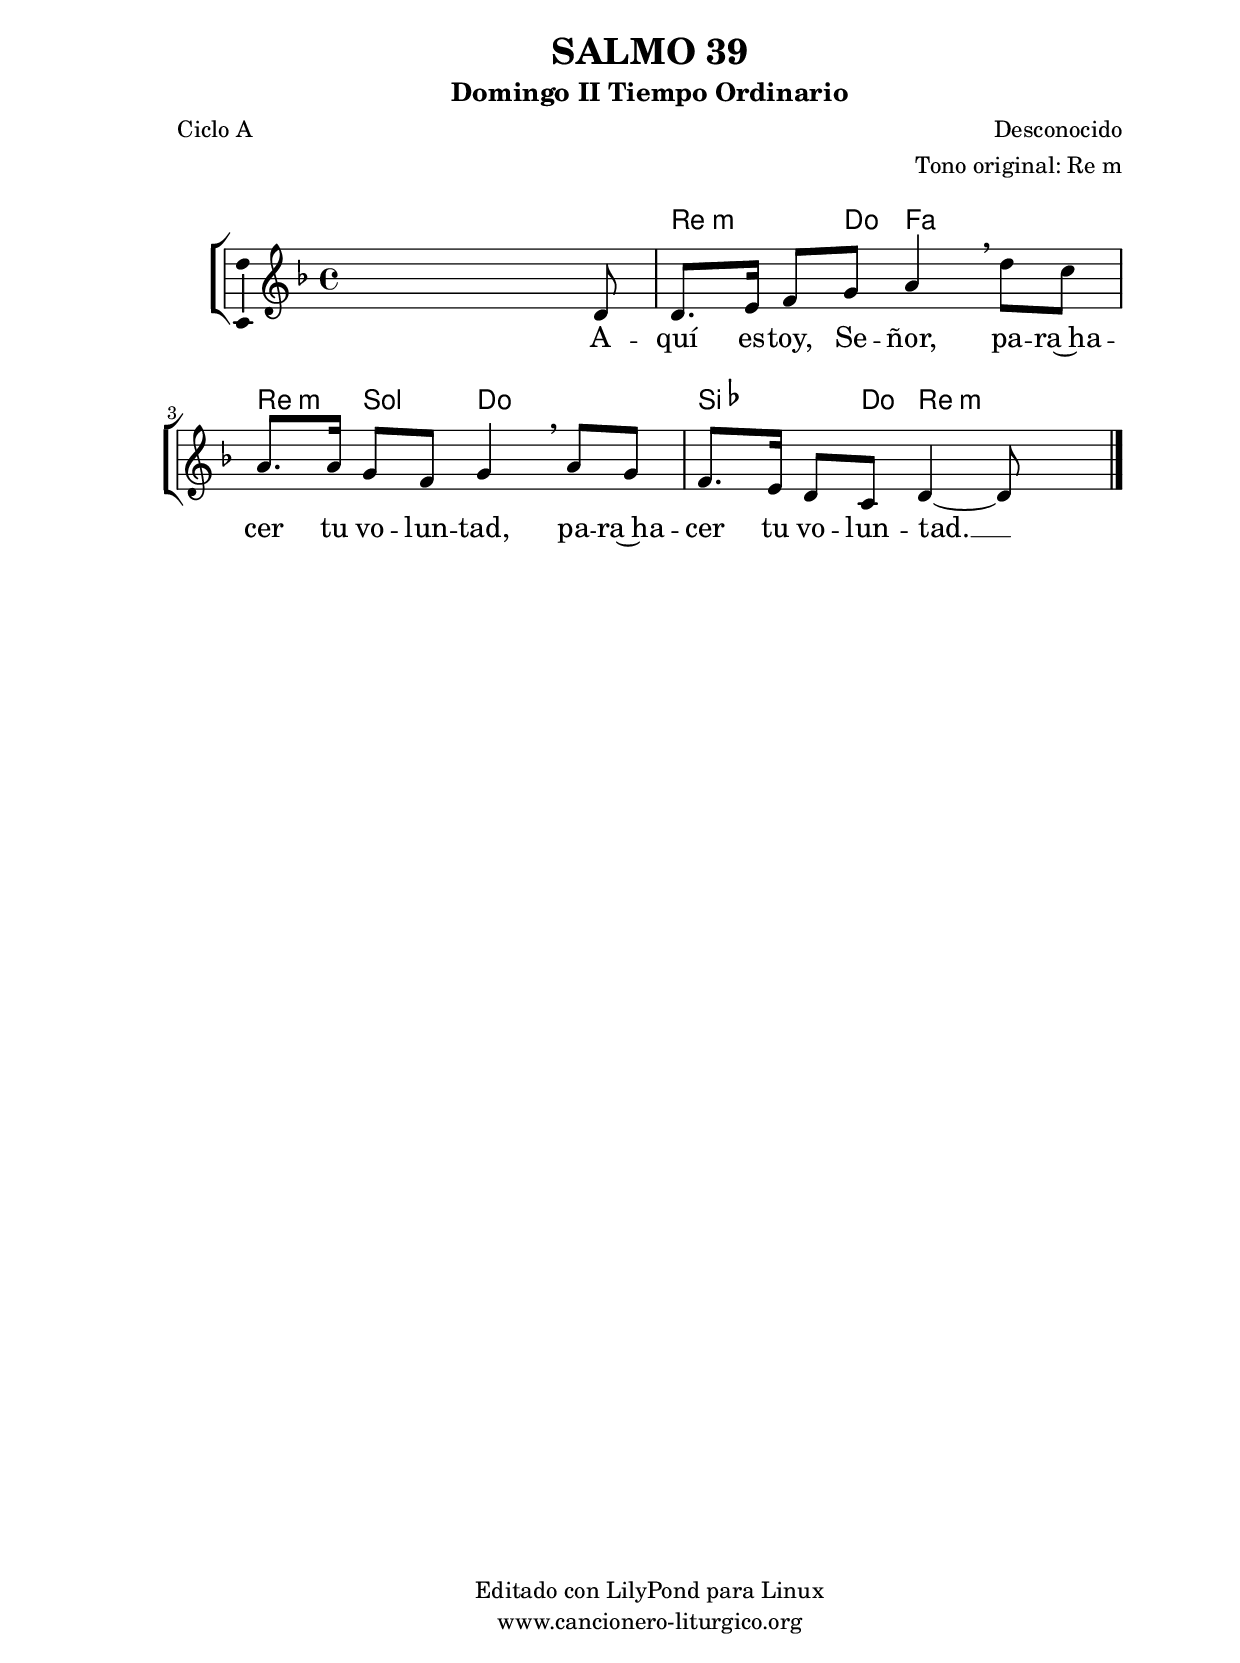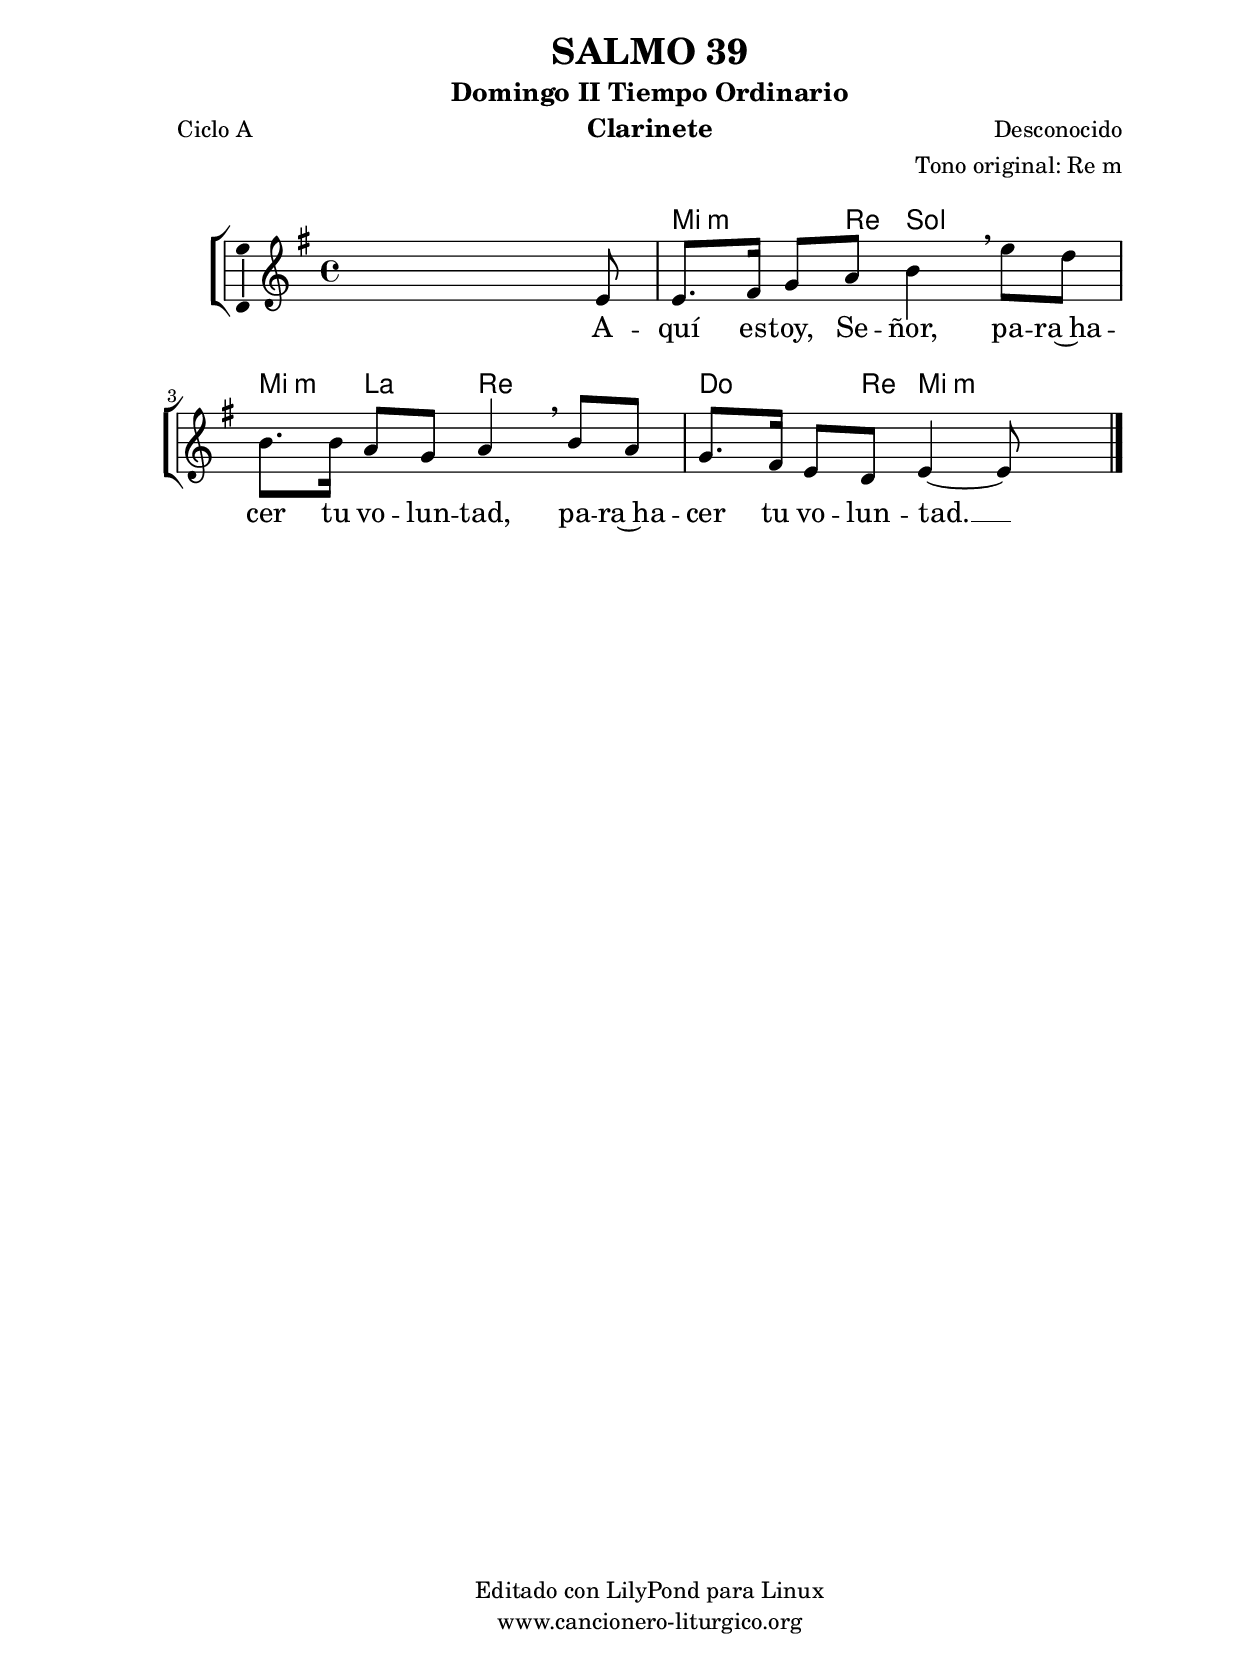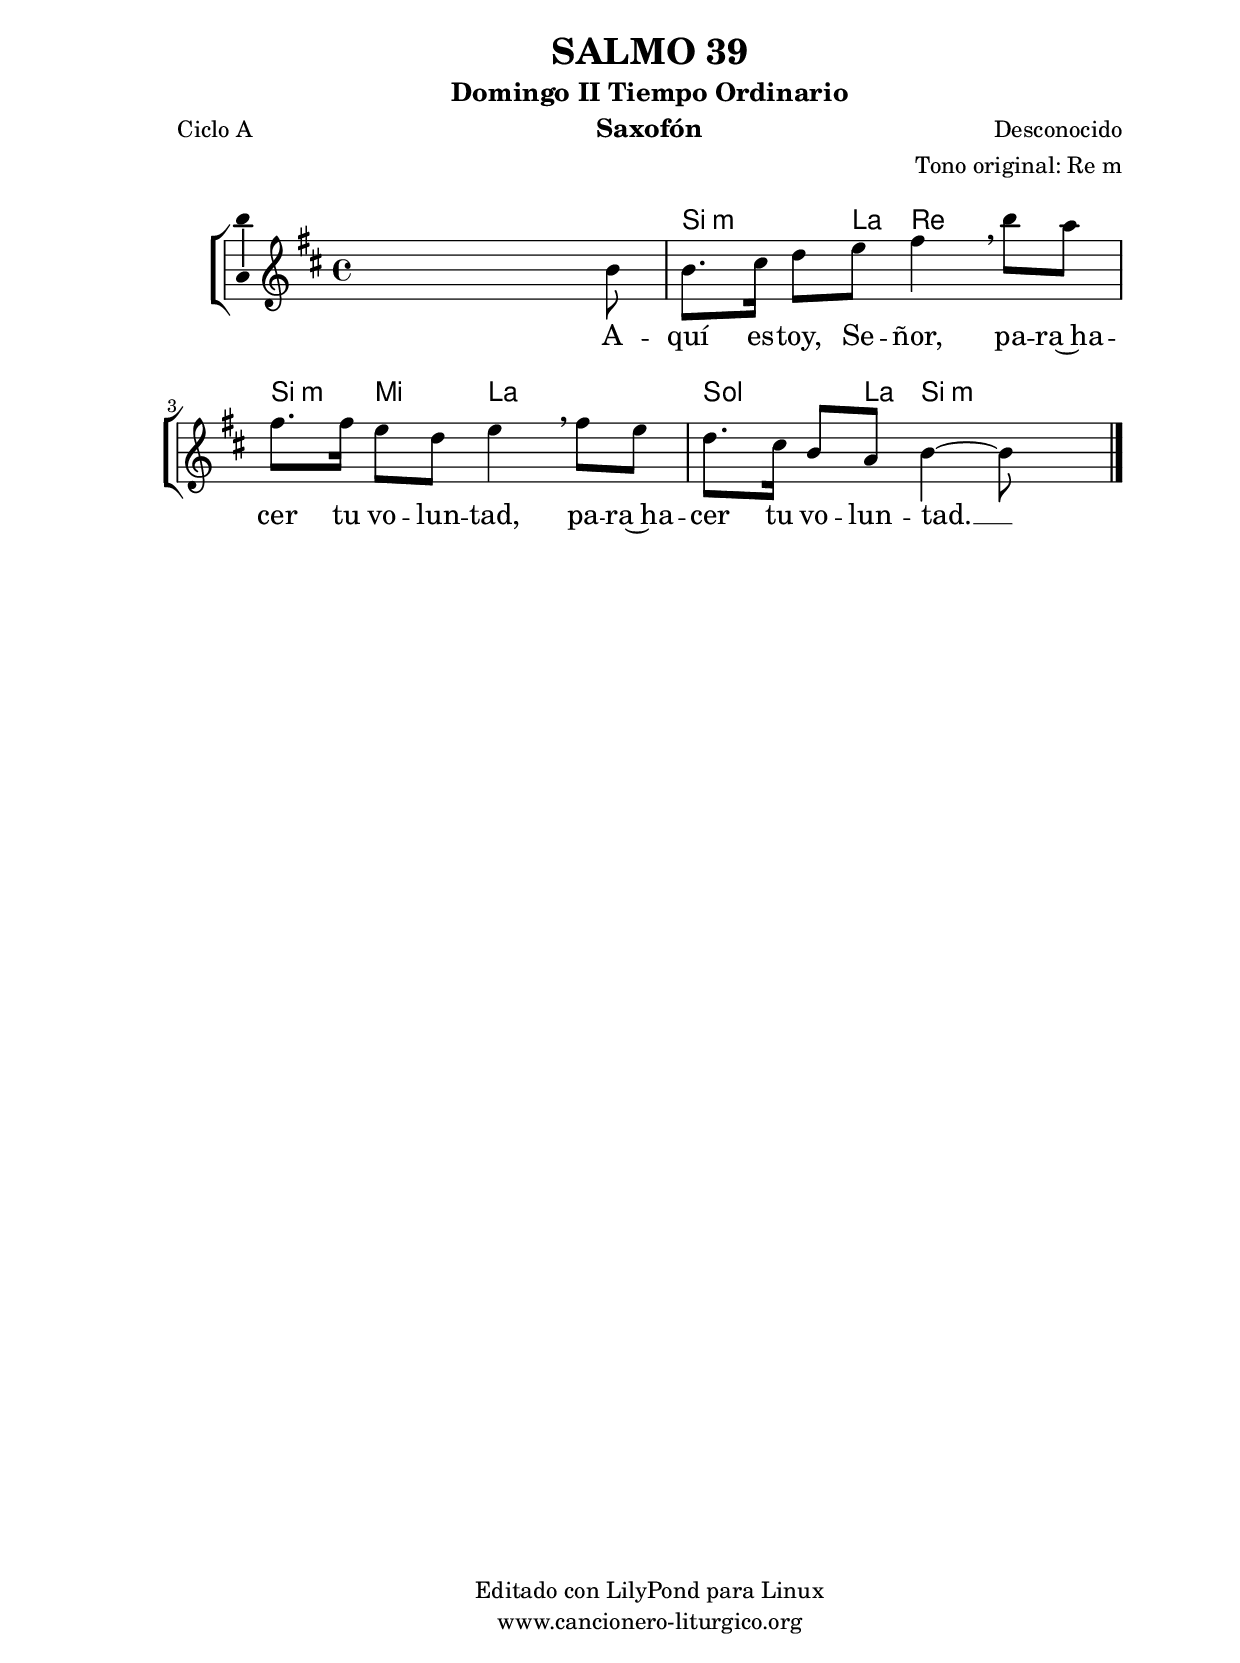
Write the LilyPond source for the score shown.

%
%para convertir .midi en .wav:
%timidity filename.midi -Ow -o finename.wav
%
%
%Para convertir de .wav a .mp3:
%lame -h -m j filename.wav
%
%
%para escuchar el midi:
%timidity nombrefichero.midi
%


%versión de lilypond para la que se ha escrito esta partitura:
\version "2.16.0"

	%Tamaño papel
	#(set-default-paper-size "a4")
	%Tamaño partitura
	#(set-global-staff-size 20)
	%No responde al pulsar sobre una nota
	#(ly:set-option 'point-and-click #f)

%parámetros del encabezamiento:
\header {
	title = "SALMO 39"
	subtitle = "Domingo II Tiempo Ordinario"
	composer = "Desconocido"
	poet = "Ciclo A"
	meter = ""
	arranger = "Tono original: Re m"
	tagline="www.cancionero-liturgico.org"
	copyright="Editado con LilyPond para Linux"
	tiempo = "Ordinario"
	usos = "Salmo"
	letra = "Aquí estoy, Señor, para hacer tu voluntad, para hacer tu voluntad."
	}

%parámetros asociados al papel:
\paper  {
	oddHeaderMarkup = \markup {\fill-line { \on-the-fly #not-first-page \fromproperty #'header:title \on-the-fly #not-first-page \fromproperty #'header:composer }}
	evenHeaderMarkup = \markup {\fill-line { \fromproperty #'header:composer \fromproperty #'header:title }}
	#(set-paper-size "a4")
	print-page-number = ##f
	first-page-number = 1
	print-first-page-number = ##f
%	head-separation = 3.0 \cm
	top-margin = 2.0 \cm
	bottom-margin = 0.5\cm
%%%	bottom-margin = -1.0\cm
	left-margin = 3.0 \cm
	line-width = 16.0 \cm 
	indent = 8\mm
	interscoreline = 2.\mm
	between-system-space = 15\mm
%	para que las partituras no llenen la hoja:
	ragged-bottom = ##t
%	idem para la última hoja:
	ragged-last-bottom = ##f
%	para que las partituras llenen el ancho del papel:
	ragged-last = ##f
	after-title-space = 2.5 \cm
%page-count=1
%system-count=8

	%Flexible Vertical Spacing
%	markup-markup-spacing =
%	#'((basic-distance . 15) (minimum-distance . 15) (padding . 3))
	markup-system-spacing =
	#'((basic-distance . 15) (minimum-distance . 15) (padding . 3))
	system-system-spacing =
	#'((basic-distance . 15) (minimum-distance . 15) (padding . 3))
	score-system-spacing =
	#'((basic-distance . 15) (minimum-distance . 15) (padding . 5))
%	top-system-spacing = % header
%	#'((basic-distance . 8) (minimum-distance . 0) (padding . 3))
%	top-markup-spacing =
%	#'((basic-distance . 20) (minimum-distance . 20) (padding . 3))
	last-bottom-spacing = % footer
	#'((basic-distance . 5) (minimum-distance . 5) (padding . 3))
%	score-markup-spacing =
%	#'((basic-distance . 16) (minimum-distance . 13) (padding . 3))

	}


%parámetros que afectan a toda la partitura:
global =  {
	%clave de sol (G):
	\clef G
	%armadura:
%	\transpose bes c'
	\key d \minor
	\tempo 4=80
	\set Score.tempoHideNote = ##t
	}


acordes = {
	\italianChords
	\chordmode {
%	\transpose bes c'
{

s1
d4.:m c8 f2 d4:m g c2 bes4. c8 d2:m

	}
	}
}

melodia = 
%	\transpose bes c'
{
	\relative c'{

\time 4/4

s2 s4 s8 d8
d8. e16 f8 g a4 \breathe d8 c
a8. a16 g8 f g4 \breathe a8 g
f8. e16 d8 c d4~d8 s8

	\bar "|."
	}
	}


texto = \lyricmode {
A -- quí es -- toy, Se -- ñor, pa -- ra~ha -- cer tu vo -- lun -- tad, pa -- ra~ha -- cer tu vo -- lun -- tad. __
	}


acordesStaff = \context ChordNames = acordesStaff <<
	\set chordChanges = ##t
	\acordes
	>>


vozStaff = \context Voice = vozStaff
\with {\consists "Ambitus_engraver"}
<<
%	\set Staff.instrumentName = ""
%	\set Staff.shortInstrumentName = ""
%	\set Staff.midiInstrument = #"clarinet"
%	\set Staff.midiInstrument = #"cello"
%	\set Staff.midiInstrument = #"flute"
	\set Staff.midiInstrument = #"electric guitar (jazz)"
%	\set Staff.midiInstrument = #"english horn"
%	\set Staff.midiInstrument = #"violin"
%	\set Staff.midiInstrument = #"glockenspiel"
	\set Staff.midiMinimumVolume = #0.7
	\set Staff.midiMaximumVolume = #0.9
	\global
	\melodia
	>>


textoStaff = \context Lyrics = textoStaff <<
	\lyricsto vozStaff \texto
	>>

\book {
	\score {
		\context ChoirStaff {
			\override StaffGroup.SystemStartBracket #'collapse-height = #1
			\override Score.SystemStartBar #'collapse-height = #1
			<<
			\acordesStaff
			\vozStaff
			\textoStaff
			>>
			}
		\layout {
	    		\context {
				\Lyrics
				\override LyricText #'font-size = #2
				}
	   		 \context {
				\Score
				%fontSize = #3
				\override StaffSymbol #'staff-space = #(magstep +3)
				%\override Beam #'thickness = #0.55
				%\override SpacingSpanner #'spacing-increment = #1.0
				%\override Slur #'height-limit = #1.5
				}
			}
		}
	\score {
		\unfoldRepeats
		\context ChoirStaff {
			<<
			\acordesStaff
			\vozStaff
			>>
			}
		\midi {
	  		\context {
	  			\Score
				tempoWholesPerMinute = #(ly:make-moment 70 4)
				}
			}
		}
	}

%Partitura para clarinete
#(define output-suffix "C")
\book {
	\header{
		instrument = "Clarinete"
		}
	\score {
		\context ChoirStaff {
			\override StaffGroup.SystemStartBracket #'collapse-height = #1
			\override Score.SystemStartBar #'collapse-height = #1
\transpose c d
			<<
			\acordesStaff
			\vozStaff
			\textoStaff
			>>
			}
		\layout {
	    		\context {
				\Lyrics
				\override LyricText #'font-size = #2
				}
	   		 \context {
				\Score
				%fontSize = #3
				\override StaffSymbol #'staff-space = #(magstep +3)
				%\override Beam #'thickness = #0.55
				%\override SpacingSpanner #'spacing-increment = #1.0
				%\override Slur #'height-limit = #1.5
				}
			}
		}
	}

%Partitura para saxofón
#(define output-suffix "S")
\book {
	\header{
		instrument = "Saxofón"
		}
	\score {
		\context ChoirStaff {
			\override StaffGroup.SystemStartBracket #'collapse-height = #1
			\override Score.SystemStartBar #'collapse-height = #1
\transpose c a
			<<
			\acordesStaff
			\vozStaff
			\textoStaff
			>>
			}
		\layout {
	    		\context {
				\Lyrics
				\override LyricText #'font-size = #2
				}
	   		 \context {
				\Score
				%fontSize = #3
				\override StaffSymbol #'staff-space = #(magstep +3)
				%\override Beam #'thickness = #0.55
				%\override SpacingSpanner #'spacing-increment = #1.0
				%\override Slur #'height-limit = #1.5
				}
			}
		}
	}

